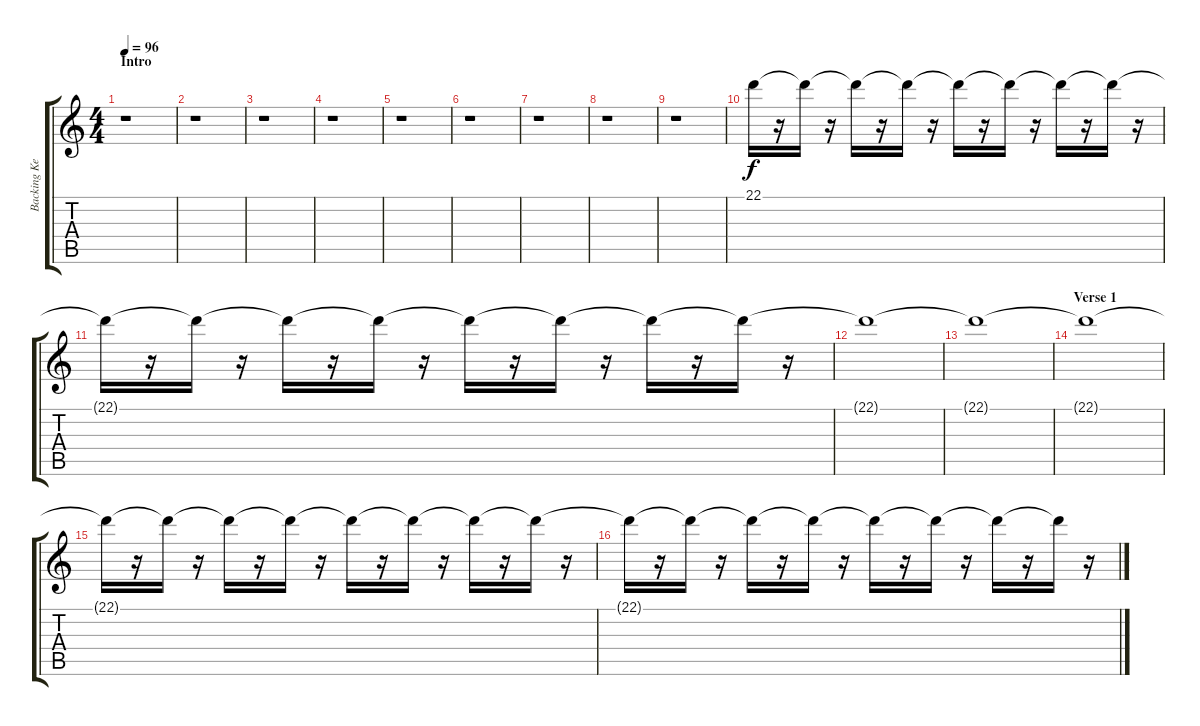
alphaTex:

\track ("Backing Keyboards" "Backing Ke") {instrument stringensemble1}
\staff {score tabs}
\tuning (E4 B3 G3 D3 A2 E2) {hide}
\ts (4 4)
\section ("" "Intro")
\tempo 96
\clef g2
\ks c
r.1{dy f instrument stringensemble1} |
r.1 |
r.1 |
r.1 |
r.1 |
r.1 |
r.1 |
r.1 |
r.1 |
22.1.16{volume 2} r.16 22.1{t}.16{volume 3} r.16 22.1{t}.16{volume 3} r.16 22.1{t}.16{volume 4} r.16 22.1{t}.16{volume 4} r.16 22.1{t}.16{volume 5} r.16 22.1{t}.16{volume 5} r.16 22.1{t}.16{volume 6} r.16 |
22.1{t}.16{volume 6} r.16 22.1{t}.16{volume 7} r.16 22.1{t}.16{volume 8} r.16 22.1{t}.16{volume 9} r.16 22.1{t}.16{volume 9} r.16 22.1{t}.16{volume 9} r.16 22.1{t}.16{volume 10} r.16 22.1{t}.16{volume 10} r.16 |
22.1{t}.1 |
22.1{t}.1 |
\section ("" "Verse 1")
22.1{t}.1 |
22.1{t}.16{volume 10} r.16 22.1{t}.16{volume 9} r.16 22.1{t}.16{volume 9} r.16 22.1{t}.16{volume 9} r.16 22.1{t}.16{volume 9} r.16 22.1{t}.16{volume 8} r.16 22.1{t}.16{volume 8} r.16 22.1{t}.16{volume 8} r.16 |
22.1{t}.16{volume 8} r.16 22.1{t}.16{volume 7} r.16 22.1{t}.16{volume 6} r.16 22.1{t}.16{volume 6} r.16 22.1{t}.16{volume 6} r.16 22.1{t}.16{volume 6} r.16 22.1{t}.16{volume 5} r.16 22.1{t}.16{volume 5} r.16
